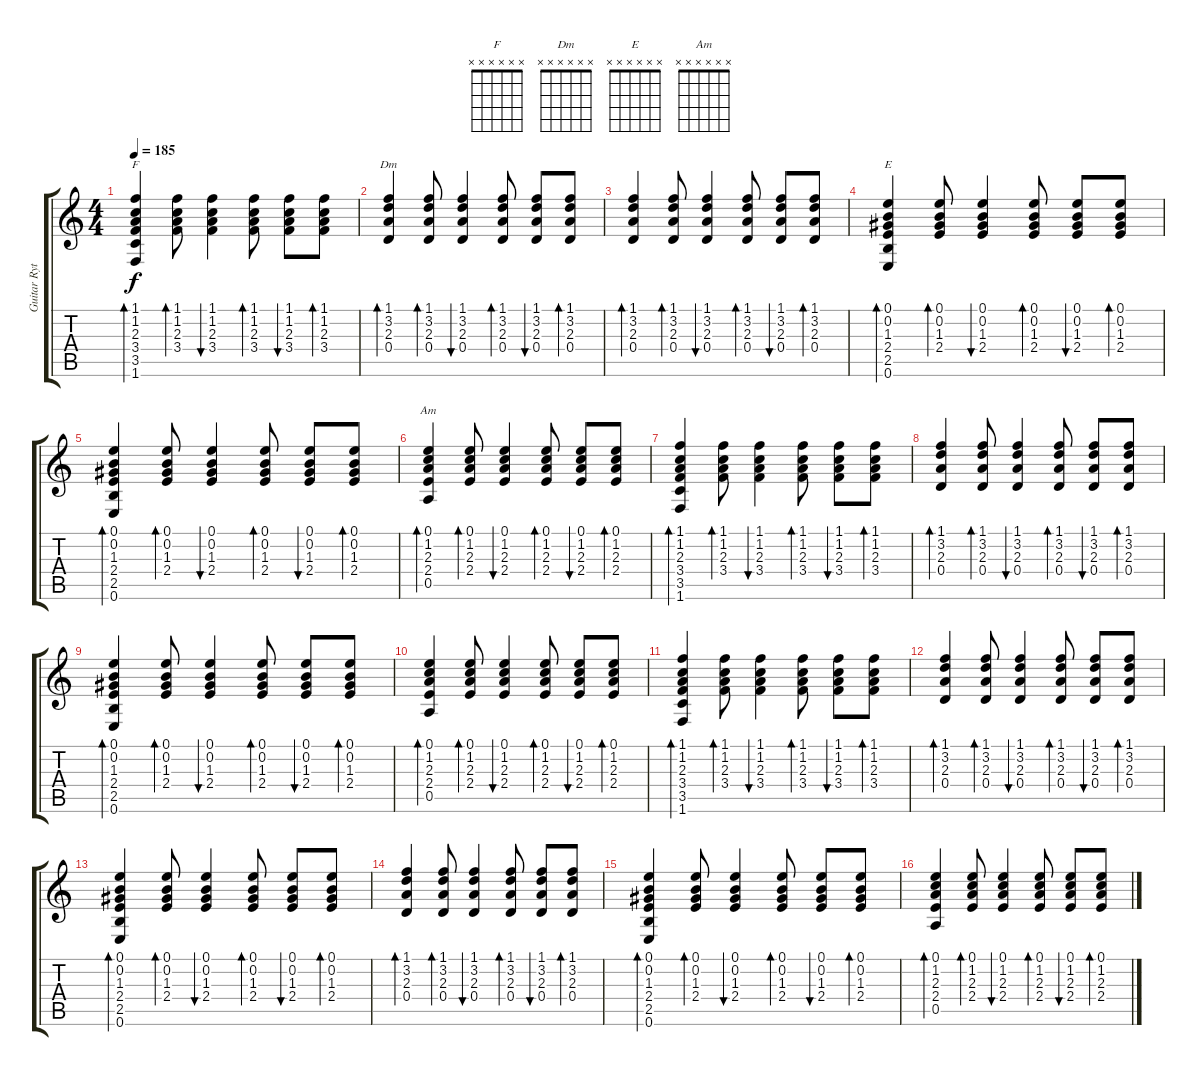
\track ("Guitar Rythm" "Guitar Ryt") {instrument acousticguitarsteel}
\staff {score tabs}
\tuning (E4 B3 G3 D3 A2 E2) {hide}
\chord ("F" x x x x x x)
\chord ("Dm" x x x x x x)
\chord ("E" x x x x x x)
\chord ("Am" x x x x x x)
\ts (4 4)
\tempo 185
\clef g2
\ks c
(1.1 1.2 2.3 3.4 3.5 1.6).4{bd 60 ch "F" dy f} (1.1 1.2 2.3 3.4).8{bd 60} (1.1 1.2 2.3 3.4).4{bu 60} (1.1 1.2 2.3 3.4).8{bd 60} (1.1 1.2 2.3 3.4).8{bu 60} (1.1 1.2 2.3 3.4).8{bd 60} |
(1.1 3.2 2.3 0.4).4{bd 60 ch "Dm"} (1.1 3.2 2.3 0.4).8{bd 60} (1.1 3.2 2.3 0.4).4{bu 60} (1.1 3.2 2.3 0.4).8{bd 60} (1.1 3.2 2.3 0.4).8{bu 60} (1.1 3.2 2.3 0.4).8{bd 60} |
(1.1 3.2 2.3 0.4).4{bd 60} (1.1 3.2 2.3 0.4).8{bd 60} (1.1 3.2 2.3 0.4).4{bu 60} (1.1 3.2 2.3 0.4).8{bd 60} (1.1 3.2 2.3 0.4).8{bu 60} (1.1 3.2 2.3 0.4).8{bd 60} |
(0.1 0.2 1.3 2.4 2.5 0.6).4{bd 60 ch "E"} (0.1 0.2 1.3 2.4).8{bd 60} (0.1 0.2 1.3 2.4).4{bu 60} (0.1 0.2 1.3 2.4).8{bd 60} (0.1 0.2 1.3 2.4).8{bu 60} (0.1 0.2 1.3 2.4).8{bd 60} |
(0.1 0.2 1.3 2.4 2.5 0.6).4{bd 60} (0.1 0.2 1.3 2.4).8{bd 60} (0.1 0.2 1.3 2.4).4{bu 60} (0.1 0.2 1.3 2.4).8{bd 60} (0.1 0.2 1.3 2.4).8{bu 60} (0.1 0.2 1.3 2.4).8{bd 60} |
(0.1 1.2 2.3 2.4 0.5).4{bd 60 ch "Am"} (0.1 1.2 2.3 2.4).8{bd 60} (0.1 1.2 2.3 2.4).4{bu 60} (0.1 1.2 2.3 2.4).8{bd 60} (0.1 1.2 2.3 2.4).8{bu 60} (0.1 1.2 2.3 2.4).8{bd 60} |
(1.1 1.2 2.3 3.4 3.5 1.6).4{bd 60} (1.1 1.2 2.3 3.4).8{bd 60} (1.1 1.2 2.3 3.4).4{bu 60} (1.1 1.2 2.3 3.4).8{bd 60} (1.1 1.2 2.3 3.4).8{bu 60} (1.1 1.2 2.3 3.4).8{bd 60} |
(1.1 3.2 2.3 0.4).4{bd 60} (1.1 3.2 2.3 0.4).8{bd 60} (1.1 3.2 2.3 0.4).4{bu 60} (1.1 3.2 2.3 0.4).8{bd 60} (1.1 3.2 2.3 0.4).8{bu 60} (1.1 3.2 2.3 0.4).8{bd 60} |
(0.1 0.2 1.3 2.4 2.5 0.6).4{bd 60} (0.1 0.2 1.3 2.4).8{bd 60} (0.1 0.2 1.3 2.4).4{bu 60} (0.1 0.2 1.3 2.4).8{bd 60} (0.1 0.2 1.3 2.4).8{bu 60} (0.1 0.2 1.3 2.4).8{bd 60} |
(0.1 1.2 2.3 2.4 0.5).4{bd 60} (0.1 1.2 2.3 2.4).8{bd 60} (0.1 1.2 2.3 2.4).4{bu 60} (0.1 1.2 2.3 2.4).8{bd 60} (0.1 1.2 2.3 2.4).8{bu 60} (0.1 1.2 2.3 2.4).8{bd 60} |
(1.1 1.2 2.3 3.4 3.5 1.6).4{bd 60} (1.1 1.2 2.3 3.4).8{bd 60} (1.1 1.2 2.3 3.4).4{bu 60} (1.1 1.2 2.3 3.4).8{bd 60} (1.1 1.2 2.3 3.4).8{bu 60} (1.1 1.2 2.3 3.4).8{bd 60} |
(1.1 3.2 2.3 0.4).4{bd 60} (1.1 3.2 2.3 0.4).8{bd 60} (1.1 3.2 2.3 0.4).4{bu 60} (1.1 3.2 2.3 0.4).8{bd 60} (1.1 3.2 2.3 0.4).8{bu 60} (1.1 3.2 2.3 0.4).8{bd 60} |
(0.1 0.2 1.3 2.4 2.5 0.6).4{bd 60} (0.1 0.2 1.3 2.4).8{bd 60} (0.1 0.2 1.3 2.4).4{bu 60} (0.1 0.2 1.3 2.4).8{bd 60} (0.1 0.2 1.3 2.4).8{bu 60} (0.1 0.2 1.3 2.4).8{bd 60} |
(1.1 3.2 2.3 0.4).4{bd 60} (1.1 3.2 2.3 0.4).8{bd 60} (1.1 3.2 2.3 0.4).4{bu 60} (1.1 3.2 2.3 0.4).8{bd 60} (1.1 3.2 2.3 0.4).8{bu 60} (1.1 3.2 2.3 0.4).8{bd 60} |
(0.1 0.2 1.3 2.4 2.5 0.6).4{bd 60} (0.1 0.2 1.3 2.4).8{bd 60} (0.1 0.2 1.3 2.4).4{bu 60} (0.1 0.2 1.3 2.4).8{bd 60} (0.1 0.2 1.3 2.4).8{bu 60} (0.1 0.2 1.3 2.4).8{bd 60} |
(0.1 1.2 2.3 2.4 0.5).4{bd 60} (0.1 1.2 2.3 2.4).8{bd 60} (0.1 1.2 2.3 2.4).4{bu 60} (0.1 1.2 2.3 2.4).8{bd 60} (0.1 1.2 2.3 2.4).8{bu 60} (0.1 1.2 2.3 2.4).8{bd 60}
